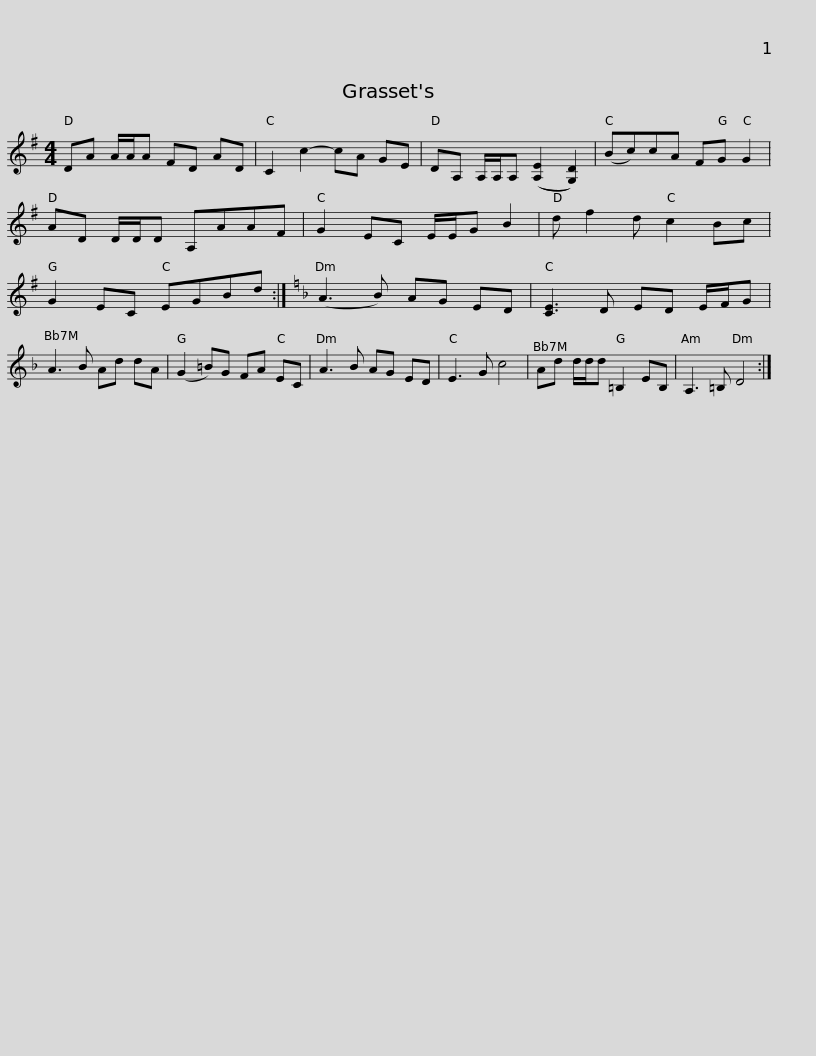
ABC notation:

X:1
L:1/8
M:4/4
I:linebreak $
K:G
V:1 treble
V:1
 DA A/A/A FD AD | C2 c2- cA GE | DA, A,/A,/A, (([A,E]2 [G,D]2)) | (Bc)cA FG G2 | AD D/D/D A,AAF |$ %5
 G2 EC E/E/G B2 | d f2 d c2 Bc | G2 EC EGBd :|[K:F] (A3 B) AG ED | [CE]3 D ED E/F/G | %10
 A3 B Ad dA |$ (G2 =B)G FA EC | A3 B AG ED | E3 G c4 | Ad d/d/d =B,2 EB, | %15
 A,3 =B, D4 :| %16
